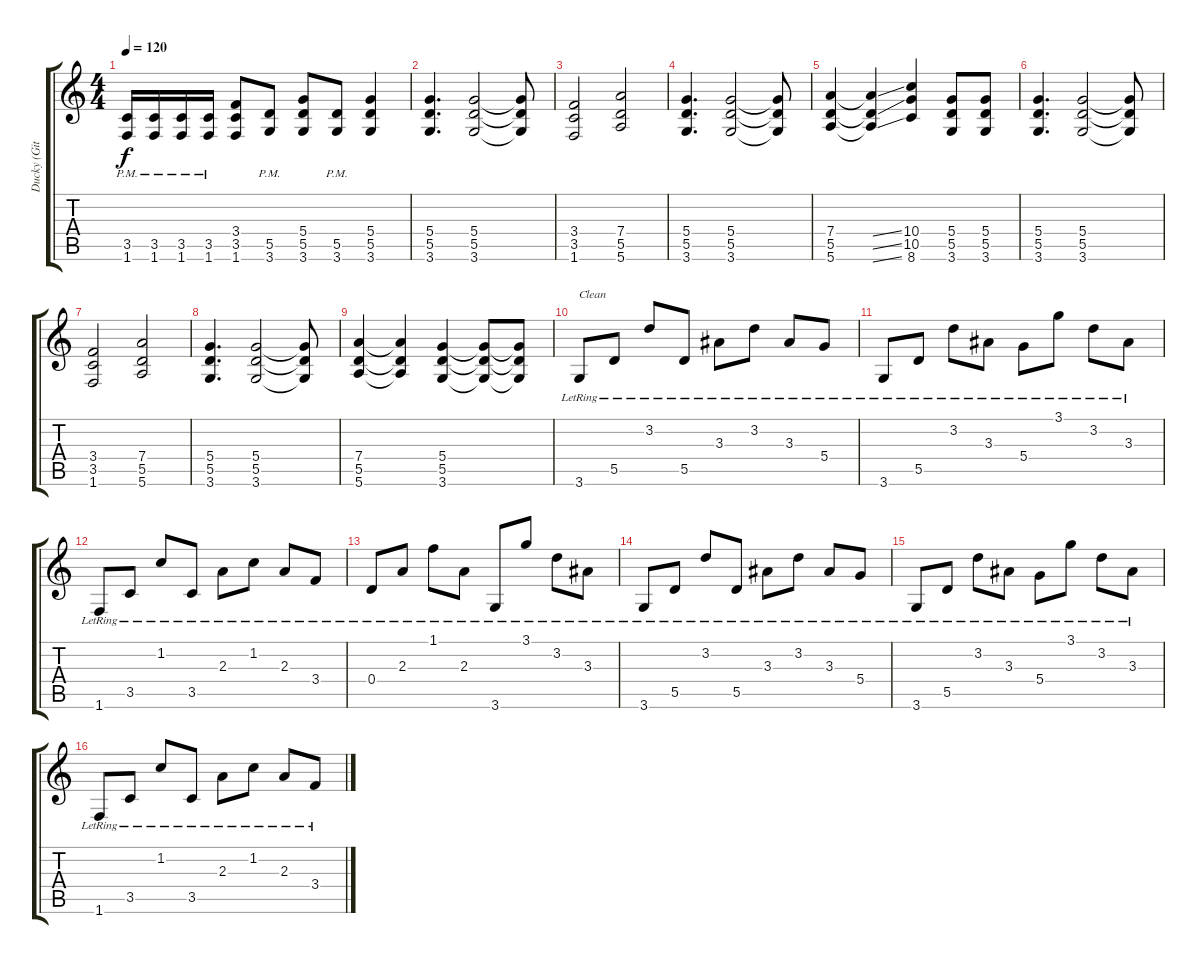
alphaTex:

\track ("Ducky (Gitarre)" "Ducky (Git") {instrument distortionguitar}
\staff {score tabs}
\tuning (E4 B3 G3 D3 A2 E2) {hide}
\ts (4 4)
\tempo 120
\clef g2
\ks c
(3.5{pm} 1.6{pm}).16{dy f} (3.5{pm} 1.6{pm}).16 (3.5{pm} 1.6{pm}).16 (3.5{pm} 1.6{pm}).16 (3.4 3.5 1.6).8 (5.5{pm} 3.6{pm}).8 (5.4 5.5 3.6).8 (5.5{pm} 3.6{pm}).8 (5.4 5.5 3.6).4 |
(5.4 5.5 3.6).4{d instrument distortionguitar} (5.4 5.5 3.6).2 (5.4{t} 5.5{t} 3.6{t}).8 |
(3.4 3.5 1.6).2 (7.4 5.5 5.6).2 |
(5.4 5.5 3.6).4{d} (5.4 5.5 3.6).2 (5.4{t} 5.5{t} 3.6{t}).8 |
(7.4 5.5 5.6).4 (7.4{ss t} 5.5{ss t} 5.6{ss t}).4 (10.4 10.5 8.6).4 (5.4 5.5 3.6).8 (5.4 5.5 3.6).8 |
(5.4 5.5 3.6).4{d} (5.4 5.5 3.6).2 (5.4{t} 5.5{t} 3.6{t}).8 |
(3.4 3.5 1.6).2 (7.4 5.5 5.6).2 |
(5.4 5.5 3.6).4{d} (5.4 5.5 3.6).2 (5.4{t} 5.5{t} 3.6{t}).8 |
(7.4 5.5 5.6).4 (7.4{t} 5.5{t} 5.6{t}).4 (5.4 5.5 3.6).4 (5.4{t} 5.5{t} 3.6{t}).8 (5.4{t} 5.5{t} 3.6{t}).8 |
3.6{lr}.8{txt "Clean" instrument acousticguitarsteel} 5.5{lr}.8 3.2{lr}.8 5.5{lr}.8 3.3{lr}.8 3.2{lr}.8 3.3{lr}.8 5.4{lr}.8 |
3.6{lr}.8 5.5{lr}.8 3.2{lr}.8 3.3{lr}.8 5.4{lr}.8 3.1{lr}.8 3.2{lr}.8 3.3{lr}.8 |
1.6{lr}.8 3.5{lr}.8 1.2{lr}.8 3.5{lr}.8 2.3{lr}.8 1.2{lr}.8 2.3{lr}.8 3.4{lr}.8 |
0.4{lr}.8 2.3{lr}.8 1.1{lr}.8 2.3{lr}.8 3.6{lr}.8 3.1{lr}.8 3.2{lr}.8 3.3{lr}.8 |
3.6{lr}.8 5.5{lr}.8 3.2{lr}.8 5.5{lr}.8 3.3{lr}.8 3.2{lr}.8 3.3{lr}.8 5.4{lr}.8 |
3.6{lr}.8 5.5{lr}.8 3.2{lr}.8 3.3{lr}.8 5.4{lr}.8 3.1{lr}.8 3.2{lr}.8 3.3{lr}.8 |
1.6{lr}.8 3.5{lr}.8 1.2{lr}.8 3.5{lr}.8 2.3{lr}.8 1.2{lr}.8 2.3{lr}.8 3.4{lr}.8
